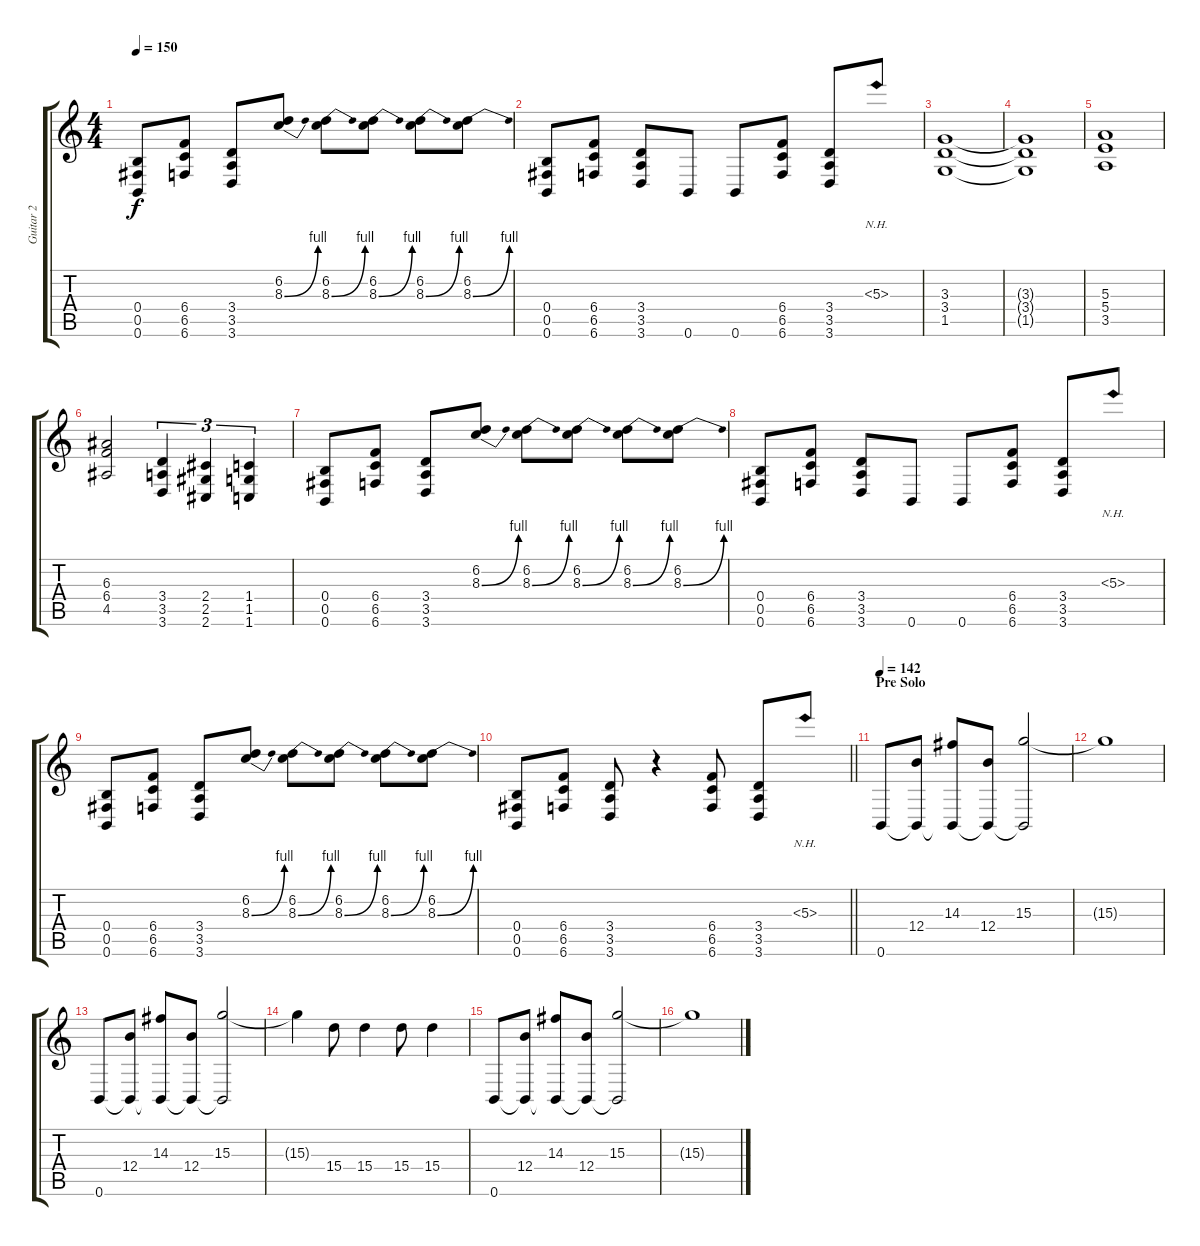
\track ("Guitar 2" "Guitar 2") {instrument distortionguitar}
\staff {score tabs}
\tuning (Db4 Ab3 E3 B2 Gb2 B1) {hide}
\ts (4 4)
\tempo 150
\clef g2
\ks c
(0.4 0.5 0.6).8{dy f} (6.4 6.5 6.6).8 (3.4 3.5 3.6).8 (6.2 8.3{be (bend 0 0 60 4)}).8 (6.2 8.3{be (bend 0 0 60 4)}).8 (6.2 8.3{be (bend 0 0 60 4)}).8 (6.2 8.3{be (bend 0 0 60 4)}).8 (6.2 8.3{be (bend 0 0 60 4)}).8 |
(0.4 0.5 0.6).8 (6.4 6.5 6.6).8 (3.4 3.5 3.6).8 0.6.8 0.6.8 (6.4 6.5 6.6).8 (3.4 3.5 3.6).8 5.3{nh}.8 |
(3.3 3.4 1.5).1 |
(3.3{t} 3.4{t} 1.5{t}).1 |
(5.3 5.4 3.5).1 |
(6.3 6.4 4.5).2 (3.4 3.5 3.6).4{tu (3 2)} (2.4 2.5 2.6).4{tu (3 2)} (1.4 1.5 1.6).4{tu (3 2)} |
(0.4 0.5 0.6).8 (6.4 6.5 6.6).8 (3.4 3.5 3.6).8 (6.2 8.3{be (bend 0 0 60 4)}).8 (6.2 8.3{be (bend 0 0 60 4)}).8 (6.2 8.3{be (bend 0 0 60 4)}).8 (6.2 8.3{be (bend 0 0 60 4)}).8 (6.2 8.3{be (bend 0 0 60 4)}).8 |
(0.4 0.5 0.6).8 (6.4 6.5 6.6).8 (3.4 3.5 3.6).8 0.6.8 0.6.8 (6.4 6.5 6.6).8 (3.4 3.5 3.6).8 5.3{nh}.8 |
(0.4 0.5 0.6).8 (6.4 6.5 6.6).8 (3.4 3.5 3.6).8 (6.2 8.3{be (bend 0 0 60 4)}).8 (6.2 8.3{be (bend 0 0 60 4)}).8 (6.2 8.3{be (bend 0 0 60 4)}).8 (6.2 8.3{be (bend 0 0 60 4)}).8 (6.2 8.3{be (bend 0 0 60 4)}).8 |
\barLineRight lightlight
(0.4 0.5 0.6).8 (6.4 6.5 6.6).8 (3.4 3.5 3.6).8 r.4 (6.4 6.5 6.6).8 (3.4 3.5 3.6).8 5.3{nh}.8 |
\section ("" "Pre Solo")
\tempo 142
0.6.8{instrument electricguitarclean} (12.4 0.6{t}).8 (14.3 0.6{t}).8 (12.4 0.6{t}).8 (15.3 0.6{t}).2 |
15.3{t}.1 |
0.6.8 (12.4 0.6{t}).8 (14.3 0.6{t}).8 (12.4 0.6{t}).8 (15.3 0.6{t}).2 |
15.3{t}.4 15.4.8 15.4.4 15.4.8 15.4.4 |
0.6.8{instrument electricguitarclean} (12.4 0.6{t}).8 (14.3 0.6{t}).8 (12.4 0.6{t}).8 (15.3 0.6{t}).2 |
15.3{t}.1
